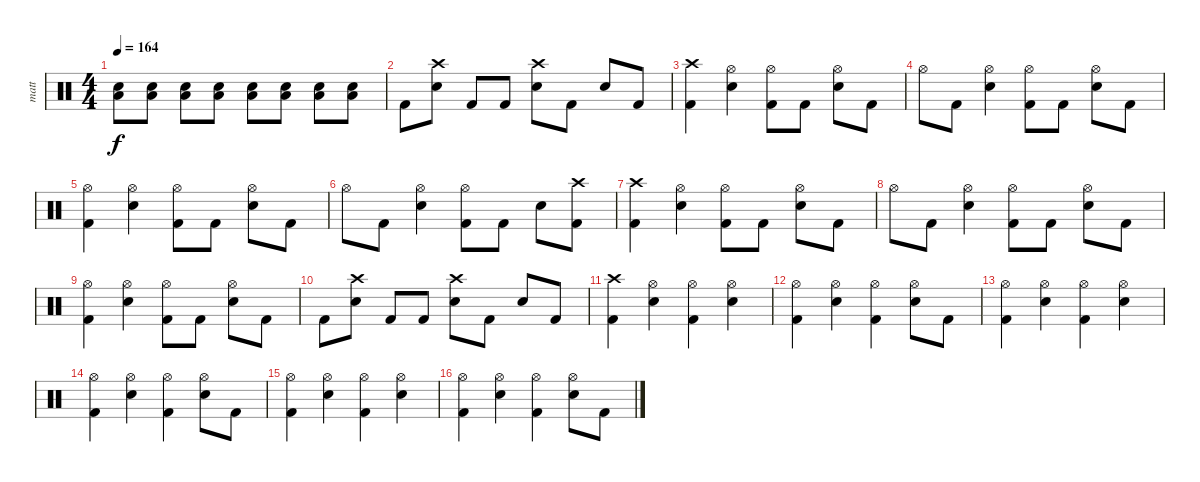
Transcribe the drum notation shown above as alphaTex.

\track ("matt" "matt") {instrument percussion}
\staff {score}
\articulation defaults
\ts (4 4)
\tempo 164
\clef neutral
\ks c
("Low Tom (hit)" "Electric Snare (hit)").8{dy f} ("Low Tom (hit)" "Electric Snare (hit)").8 ("Low Tom (hit)" "Electric Snare (hit)").8 ("Low Tom (hit)" "Electric Snare (hit)").8 ("Low Tom (hit)" "Electric Snare (hit)").8 ("Low Tom (hit)" "Electric Snare (hit)").8 ("Low Tom (hit)" "Electric Snare (hit)").8 ("Low Tom (hit)" "Electric Snare (hit)").8 |
"Kick (hit) 2".8 ("Crash high (hit)" "Electric Snare (hit)").8 "Kick (hit) 2".8 "Kick (hit) 2".8 ("Crash high (hit)" "Electric Snare (hit)").8 "Kick (hit) 2".8 "Electric Snare (hit)".8 "Kick (hit) 2".8 |
("Crash high (hit)" "Kick (hit) 2").4 ("Hi-Hat (open)" "Electric Snare (hit)").4 ("Hi-Hat (open)" "Kick (hit) 2").8 "Kick (hit) 2".8 ("Hi-Hat (open)" "Electric Snare (hit)").8 "Kick (hit) 2".8 |
"Hi-Hat (open)".8 "Kick (hit) 2".8 ("Hi-Hat (open)" "Electric Snare (hit)").4 ("Hi-Hat (open)" "Kick (hit) 2").8 "Kick (hit) 2".8 ("Hi-Hat (open)" "Electric Snare (hit)").8 "Kick (hit) 2".8 |
("Hi-Hat (open)" "Kick (hit) 2").4 ("Hi-Hat (open)" "Electric Snare (hit)").4 ("Hi-Hat (open)" "Kick (hit) 2").8 "Kick (hit) 2".8 ("Hi-Hat (open)" "Electric Snare (hit)").8 "Kick (hit) 2".8 |
"Hi-Hat (open)".8 "Kick (hit) 2".8 ("Hi-Hat (open)" "Electric Snare (hit)").4 ("Hi-Hat (open)" "Kick (hit) 2").8 "Kick (hit) 2".8 "Electric Snare (hit)".8 ("Crash high (hit)" "Kick (hit) 2").8 |
("Crash high (hit)" "Kick (hit) 2").4 ("Hi-Hat (open)" "Electric Snare (hit)").4 ("Hi-Hat (open)" "Kick (hit) 2").8 "Kick (hit) 2".8 ("Hi-Hat (open)" "Electric Snare (hit)").8 "Kick (hit) 2".8 |
"Hi-Hat (open)".8 "Kick (hit) 2".8 ("Hi-Hat (open)" "Electric Snare (hit)").4 ("Hi-Hat (open)" "Kick (hit) 2").8 "Kick (hit) 2".8 ("Hi-Hat (open)" "Electric Snare (hit)").8 "Kick (hit) 2".8 |
("Hi-Hat (open)" "Kick (hit) 2").4 ("Hi-Hat (open)" "Electric Snare (hit)").4 ("Hi-Hat (open)" "Kick (hit) 2").8 "Kick (hit) 2".8 ("Hi-Hat (open)" "Electric Snare (hit)").8 "Kick (hit) 2".8 |
"Kick (hit) 2".8 ("Crash high (hit)" "Electric Snare (hit)").8 "Kick (hit) 2".8 "Kick (hit) 2".8 ("Crash high (hit)" "Electric Snare (hit)").8 "Kick (hit) 2".8 "Electric Snare (hit)".8 "Kick (hit) 2".8 |
("Crash high (hit)" "Kick (hit) 2").4 ("Hi-Hat (open)" "Electric Snare (hit)").4 ("Hi-Hat (open)" "Kick (hit) 2").4 ("Hi-Hat (open)" "Electric Snare (hit)").4 |
("Hi-Hat (open)" "Kick (hit) 2").4 ("Hi-Hat (open)" "Electric Snare (hit)").4 ("Hi-Hat (open)" "Kick (hit) 2").4 ("Hi-Hat (open)" "Electric Snare (hit)").8 "Kick (hit) 2".8 |
("Hi-Hat (open)" "Kick (hit) 2").4 ("Hi-Hat (open)" "Electric Snare (hit)").4 ("Hi-Hat (open)" "Kick (hit) 2").4 ("Hi-Hat (open)" "Electric Snare (hit)").4 |
("Hi-Hat (open)" "Kick (hit) 2").4 ("Hi-Hat (open)" "Electric Snare (hit)").4 ("Hi-Hat (open)" "Kick (hit) 2").4 ("Hi-Hat (open)" "Electric Snare (hit)").8 "Kick (hit) 2".8 |
("Hi-Hat (open)" "Kick (hit) 2").4 ("Hi-Hat (open)" "Electric Snare (hit)").4 ("Hi-Hat (open)" "Kick (hit) 2").4 ("Hi-Hat (open)" "Electric Snare (hit)").4 |
("Hi-Hat (open)" "Kick (hit) 2").4 ("Hi-Hat (open)" "Electric Snare (hit)").4 ("Hi-Hat (open)" "Kick (hit) 2").4 ("Hi-Hat (open)" "Electric Snare (hit)").8 "Kick (hit) 2".8
